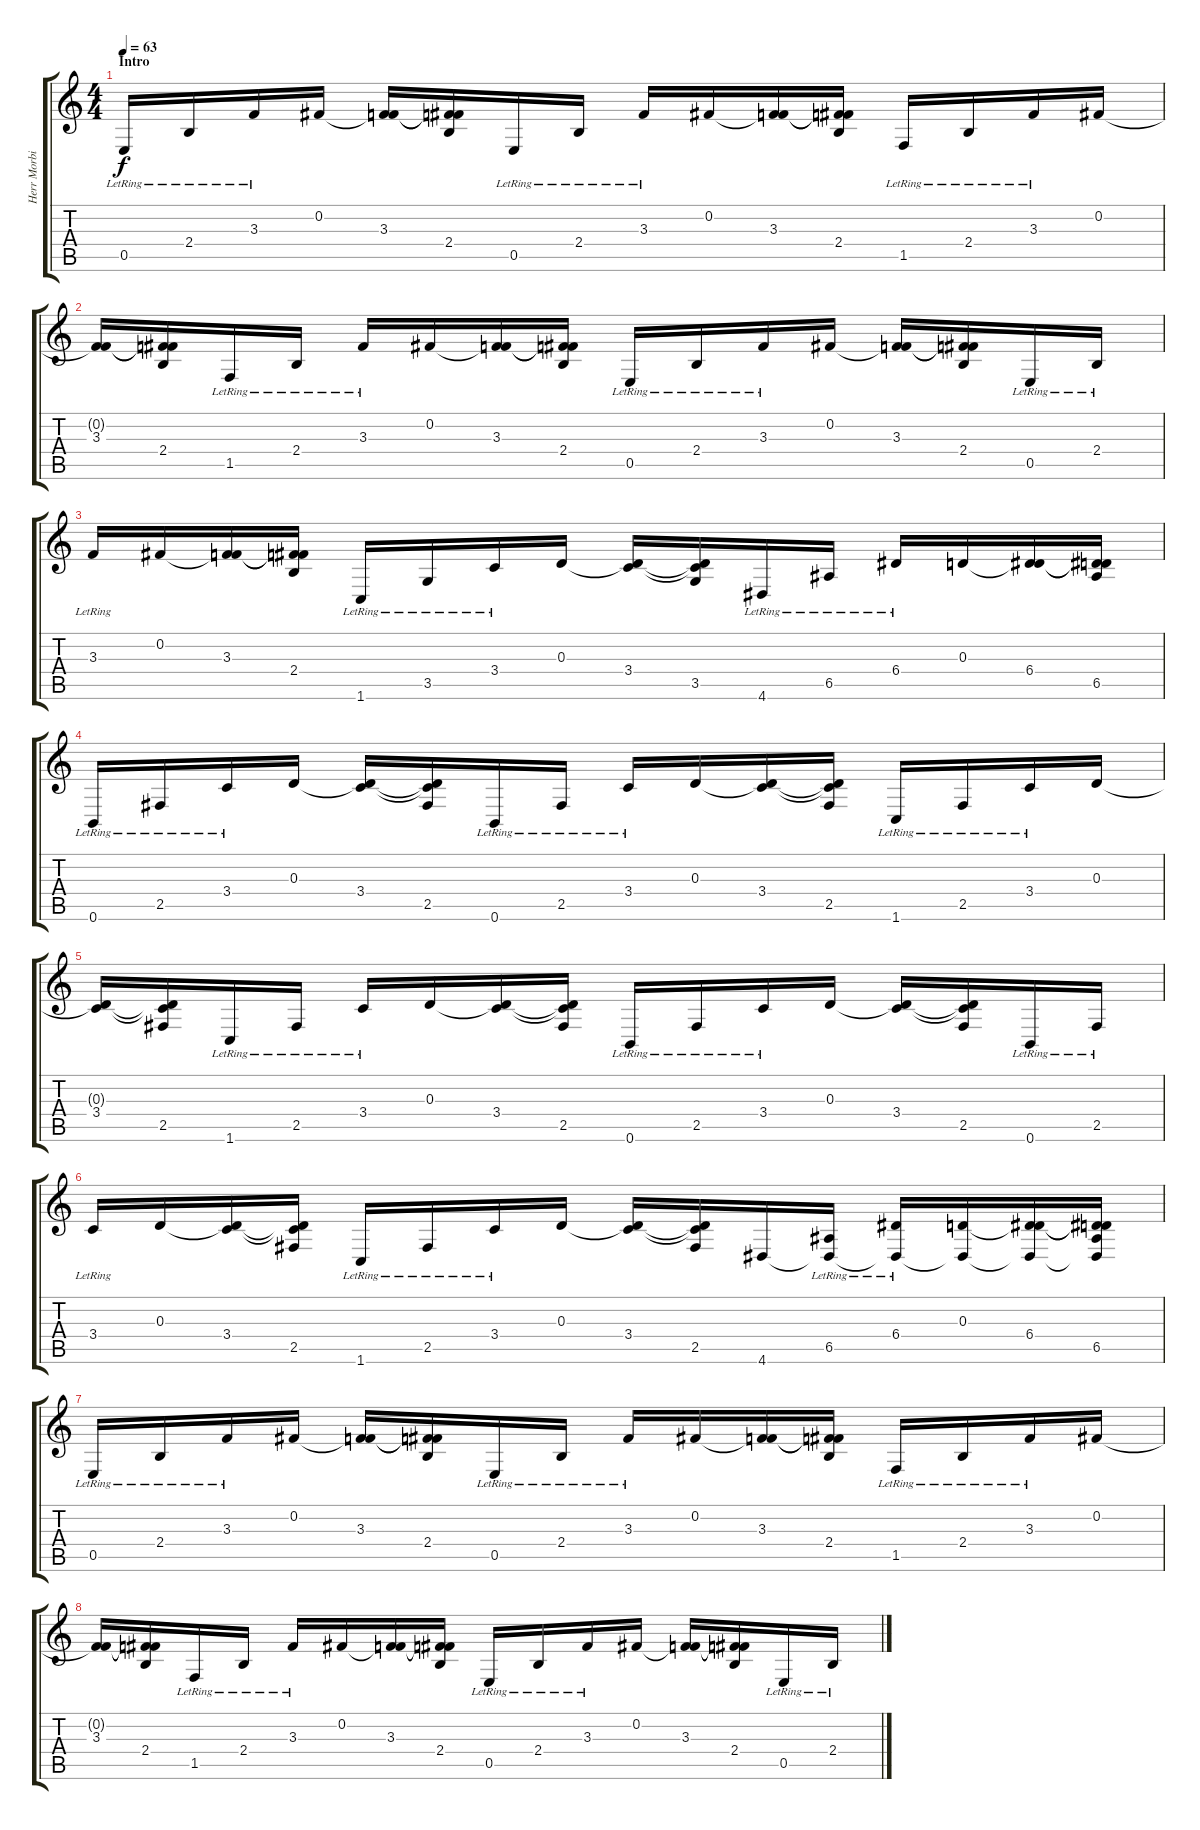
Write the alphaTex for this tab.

\track ("Herr Morbid" "Herr Morbi") {instrument distortionguitar}
\staff {score tabs}
\tuning (B3 Gb3 D3 A2 E2 B1) {hide}
\ts (4 4)
\section ("" "Intro")
\tempo 63
\clef g2
\ks c
0.5{lr}.16{dy f instrument distortionguitar} 2.4{lr}.16 3.3{lr}.16 0.2.16 (0.2{t} 3.3).16 (0.2{t} 3.3{t} 2.4).16 0.5{lr}.16 2.4{lr}.16 3.3{lr}.16 0.2.16 (0.2{t} 3.3).16 (0.2{t} 3.3{t} 2.4).16 1.5{lr}.16 2.4{lr}.16 3.3{lr}.16 0.2.16 |
(0.2{t} 3.3).16 (0.2{t} 3.3{t} 2.4).16 1.5{lr}.16 2.4{lr}.16 3.3{lr}.16 0.2.16 (0.2{t} 3.3).16 (0.2{t} 3.3{t} 2.4).16 0.5{lr}.16 2.4{lr}.16 3.3{lr}.16 0.2.16 (0.2{t} 3.3).16 (0.2{t} 3.3{t} 2.4).16 0.5{lr}.16 2.4{lr}.16 |
3.3{lr}.16 0.2.16 (0.2{t} 3.3).16 (0.2{t} 3.3{t} 2.4).16 1.6{lr}.16 3.5{lr}.16 3.4{lr}.16 0.3.16 (0.3{t} 3.4).16 (0.3{t} 3.4{t} 3.5).16 4.6{lr}.16 6.5{lr}.16 6.4{lr}.16 0.3.16 (0.3{t} 6.4).16 (0.3{t} 6.4{t} 6.5).16 |
0.6{lr}.16 2.5{lr}.16 3.4{lr}.16 0.3.16 (0.3{t} 3.4).16 (0.3{t} 3.4{t} 2.5).16 0.6{lr}.16 2.5{lr}.16 3.4{lr}.16 0.3.16 (0.3{t} 3.4).16 (0.3{t} 3.4{t} 2.5).16 1.6{lr}.16 2.5{lr}.16 3.4{lr}.16 0.3.16 |
(0.3{t} 3.4).16 (0.3{t} 3.4{t} 2.5).16 1.6{lr}.16 2.5{lr}.16 3.4{lr}.16 0.3.16 (0.3{t} 3.4).16 (0.3{t} 3.4{t} 2.5).16 0.6{lr}.16 2.5{lr}.16 3.4{lr}.16 0.3.16 (0.3{t} 3.4).16 (0.3{t} 3.4{t} 2.5).16 0.6{lr}.16 2.5{lr}.16 |
3.4{lr}.16 0.3.16 (0.3{t} 3.4).16 (0.3{t} 3.4{t} 2.5).16 1.6{lr}.16 2.5{lr}.16 3.4{lr}.16 0.3.16 (0.3{t} 3.4).16 (0.3{t} 3.4{t} 2.5).16 4.6.16 (6.5{lr} 4.6{t}).16 (6.4{lr} 4.6{t}).16 (0.3 4.6{t}).16 (0.3{t} 6.4 4.6{t}).16 (0.3{t} 6.4{t} 6.5 4.6{t}).16 |
0.5{lr}.16 2.4{lr}.16 3.3{lr}.16 0.2.16 (0.2{t} 3.3).16 (0.2{t} 3.3{t} 2.4).16 0.5{lr}.16 2.4{lr}.16 3.3{lr}.16 0.2.16 (0.2{t} 3.3).16 (0.2{t} 3.3{t} 2.4).16 1.5{lr}.16 2.4{lr}.16 3.3{lr}.16 0.2.16 |
(0.2{t} 3.3).16 (0.2{t} 3.3{t} 2.4).16 1.5{lr}.16 2.4{lr}.16 3.3{lr}.16 0.2.16 (0.2{t} 3.3).16 (0.2{t} 3.3{t} 2.4).16 0.5{lr}.16 2.4{lr}.16 3.3{lr}.16 0.2.16 (0.2{t} 3.3).16 (0.2{t} 3.3{t} 2.4).16 0.5{lr}.16 2.4{lr}.16
